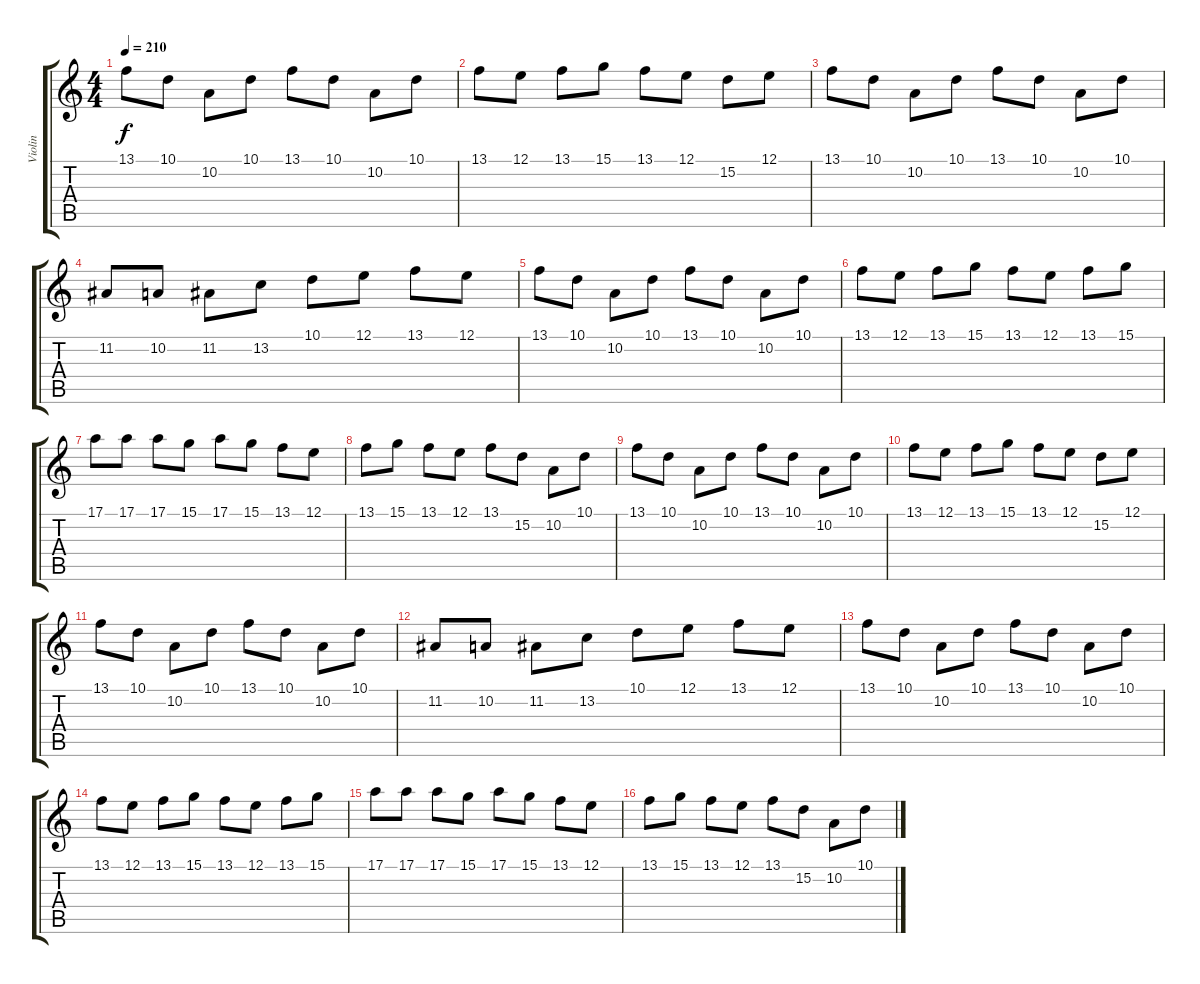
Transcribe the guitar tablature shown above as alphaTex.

\track ("Violin" "Violin") {instrument violin}
\staff {score tabs}
\tuning (E4 B3 G3 D3 A2 E2) {hide}
\ts (4 4)
\tempo 210
\clef g2
\ks c
13.1.8{dy f volume 12 instrument violin} 10.1.8 10.2.8 10.1.8 13.1.8 10.1.8 10.2.8 10.1.8 |
13.1.8 12.1.8 13.1.8 15.1.8 13.1.8 12.1.8 15.2.8 12.1.8 |
13.1.8 10.1.8 10.2.8 10.1.8 13.1.8 10.1.8 10.2.8 10.1.8 |
11.2.8 10.2.8 11.2.8 13.2.8 10.1.8 12.1.8 13.1.8 12.1.8 |
13.1.8 10.1.8 10.2.8 10.1.8 13.1.8 10.1.8 10.2.8 10.1.8 |
13.1.8 12.1.8 13.1.8 15.1.8 13.1.8 12.1.8 13.1.8 15.1.8 |
17.1.8 17.1.8 17.1.8 15.1.8 17.1.8 15.1.8 13.1.8 12.1.8 |
13.1.8 15.1.8 13.1.8 12.1.8 13.1.8 15.2.8 10.2.8 10.1.8 |
13.1.8{volume 12 instrument violin} 10.1.8 10.2.8 10.1.8 13.1.8 10.1.8 10.2.8 10.1.8 |
13.1.8 12.1.8 13.1.8 15.1.8 13.1.8 12.1.8 15.2.8 12.1.8 |
13.1.8 10.1.8 10.2.8 10.1.8 13.1.8 10.1.8 10.2.8 10.1.8 |
11.2.8 10.2.8 11.2.8 13.2.8 10.1.8 12.1.8 13.1.8 12.1.8 |
13.1.8 10.1.8 10.2.8 10.1.8 13.1.8 10.1.8 10.2.8 10.1.8 |
13.1.8 12.1.8 13.1.8 15.1.8 13.1.8 12.1.8 13.1.8 15.1.8 |
17.1.8 17.1.8 17.1.8 15.1.8 17.1.8 15.1.8 13.1.8 12.1.8 |
13.1.8 15.1.8 13.1.8 12.1.8 13.1.8 15.2.8 10.2.8 10.1.8
